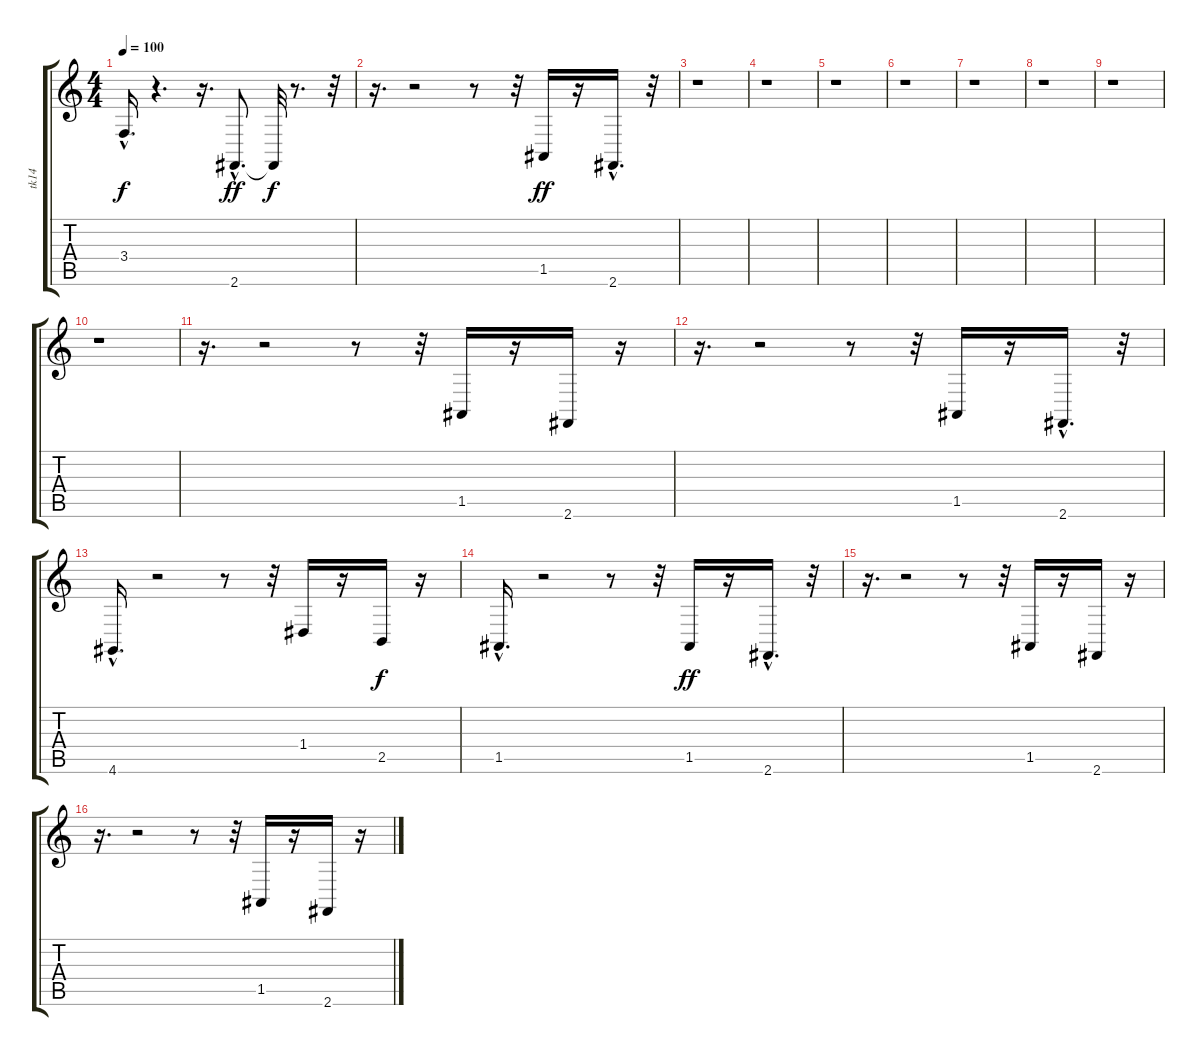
\track ("tk14" "tk14") {instrument lead1square}
\staff {score tabs}
\tuning (E4 B3 G3 D3 A2 E2) {hide}
\ts (4 4)
\tempo 100
\clef g2
\ks c
3.4{hac}.16{d dy f} r.4{d} r.16{d} 2.6{hac}.8{d dy ff} 2.6{t}.32{dy f} r.8{d} r.32 |
r.16{d} r.2 r.8 r.32 1.5.16{dy ff} r.16 2.6{hac}.16{d} r.32 |
r.1 |
r.1 |
r.1 |
r.1 |
r.1 |
r.1 |
r.1 |
r.1 |
r.16{d} r.2 r.8 r.32 1.5.16 r.16 2.6.16 r.16 |
r.16{d} r.2 r.8 r.32 1.5.16 r.16 2.6{hac}.16{d} r.32 |
4.6{hac}.16{d} r.2 r.8 r.32 1.4.16 r.16 2.5.16{dy f} r.16 |
1.5{hac}.16{d} r.2 r.8 r.32 1.5.16{dy ff} r.16 2.6{hac}.16{d} r.32 |
r.16{d} r.2 r.8 r.32 1.5.16 r.16 2.6.16 r.16 |
r.16{d} r.2 r.8 r.32 1.5.16 r.16 2.6.16 r.16
